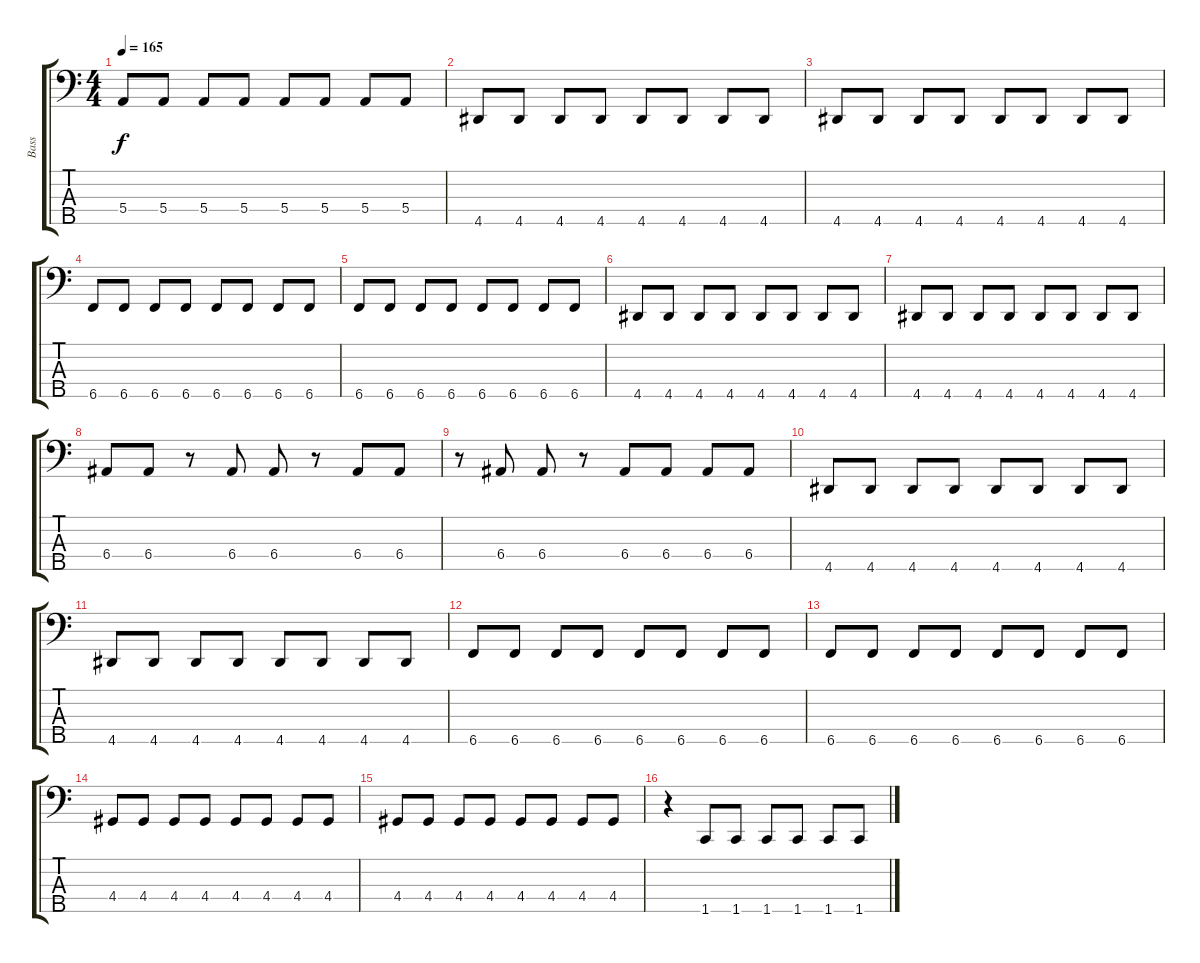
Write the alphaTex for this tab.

\track ("Bass" "Bass") {instrument electricbassfinger}
\staff {score tabs}
\tuning (G2 D2 A1 E1 B0) {hide}
\ts (4 4)
\tempo 165
\clef f4
\ks c
5.4.8{dy f} 5.4.8 5.4.8 5.4.8 5.4.8 5.4.8 5.4.8 5.4.8 |
4.5.8 4.5.8 4.5.8 4.5.8 4.5.8 4.5.8 4.5.8 4.5.8 |
4.5.8 4.5.8 4.5.8 4.5.8 4.5.8 4.5.8 4.5.8 4.5.8 |
6.5.8 6.5.8 6.5.8 6.5.8 6.5.8 6.5.8 6.5.8 6.5.8 |
6.5.8 6.5.8 6.5.8 6.5.8 6.5.8 6.5.8 6.5.8 6.5.8 |
4.5.8 4.5.8 4.5.8 4.5.8 4.5.8 4.5.8 4.5.8 4.5.8 |
4.5.8 4.5.8 4.5.8 4.5.8 4.5.8 4.5.8 4.5.8 4.5.8 |
6.4.8 6.4.8 r.8 6.4.8 6.4.8 r.8 6.4.8 6.4.8 |
r.8 6.4.8 6.4.8 r.8 6.4.8 6.4.8 6.4.8 6.4.8 |
4.5.8 4.5.8 4.5.8 4.5.8 4.5.8 4.5.8 4.5.8 4.5.8 |
4.5.8 4.5.8 4.5.8 4.5.8 4.5.8 4.5.8 4.5.8 4.5.8 |
6.5.8 6.5.8 6.5.8 6.5.8 6.5.8 6.5.8 6.5.8 6.5.8 |
6.5.8 6.5.8 6.5.8 6.5.8 6.5.8 6.5.8 6.5.8 6.5.8 |
4.4.8 4.4.8 4.4.8 4.4.8 4.4.8 4.4.8 4.4.8 4.4.8 |
4.4.8 4.4.8 4.4.8 4.4.8 4.4.8 4.4.8 4.4.8 4.4.8 |
r.4 1.5.8 1.5.8 1.5.8 1.5.8 1.5.8 1.5.8
